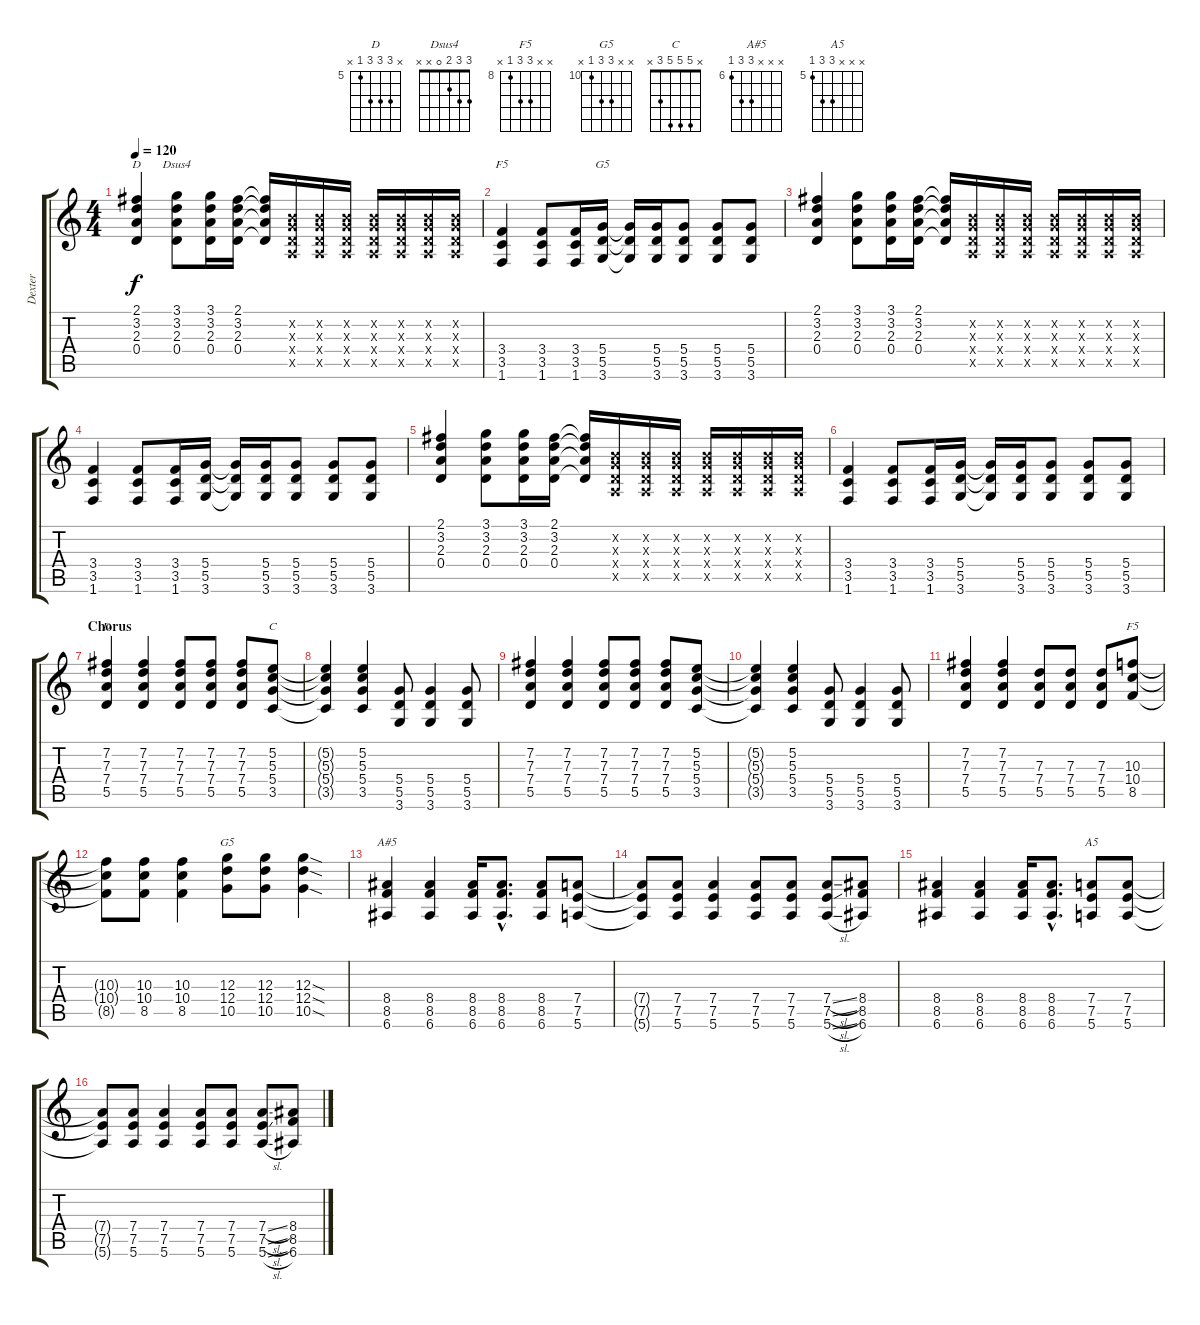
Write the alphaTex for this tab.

\track ("Dexter" "Dexter") {instrument distortionguitar}
\staff {score tabs}
\tuning (E4 B3 G3 D3 A2 E2) {hide}
\chord ("D" 2 3 2 0 x x)
\chord ("Dsus4" 3 3 2 0 x x)
\chord ("F5" x x x 3 3 1)
\chord ("G5" x x x 5 5 3)
\chord ("D" x 7 7 7 5 x) {firstfret 5}
\chord ("C" x 5 5 5 3 x)
\chord ("F5" x x 10 10 8 x) {firstfret 8}
\chord ("G5" x x 12 12 10 x) {firstfret 10}
\chord ("A#5" x x x 8 8 6) {firstfret 6}
\chord ("A5" x x x 7 7 5) {firstfret 5}
\ts (4 4)
\tempo 120
\clef g2
\ks c
(2.1 3.2 2.3 0.4).4{ch "D" dy f} (3.1 3.2 2.3 0.4).8{ch "Dsus4"} (3.1 3.2 2.3 0.4).16 (2.1 3.2 2.3 0.4).16 (2.1{t} 3.2{t} 2.3{t} 0.4{t}).16 (0.2{x} 0.3{x} 0.4{x} 0.5{x}).16 (0.2{x} 0.3{x} 0.4{x} 0.5{x}).16 (0.2{x} 0.3{x} 0.4{x} 0.5{x}).16 (0.2{x} 0.3{x} 0.4{x} 0.5{x}).16 (0.2{x} 0.3{x} 0.4{x} 0.5{x}).16 (0.2{x} 0.3{x} 0.4{x} 0.5{x}).16 (0.2{x} 0.3{x} 0.4{x} 0.5{x}).16 |
(3.4 3.5 1.6).4{ch "F5"} (3.4 3.5 1.6).8 (3.4 3.5 1.6).16 (5.4 5.5 3.6).16{ch "G5"} (5.4{t} 5.5{t} 3.6{t}).16 (5.4 5.5 3.6).16 (5.4 5.5 3.6).8 (5.4 5.5 3.6).8 (5.4 5.5 3.6).8 |
(2.1 3.2 2.3 0.4).4 (3.1 3.2 2.3 0.4).8 (3.1 3.2 2.3 0.4).16 (2.1 3.2 2.3 0.4).16 (2.1{t} 3.2{t} 2.3{t} 0.4{t}).16 (0.2{x} 0.3{x} 0.4{x} 0.5{x}).16 (0.2{x} 0.3{x} 0.4{x} 0.5{x}).16 (0.2{x} 0.3{x} 0.4{x} 0.5{x}).16 (0.2{x} 0.3{x} 0.4{x} 0.5{x}).16 (0.2{x} 0.3{x} 0.4{x} 0.5{x}).16 (0.2{x} 0.3{x} 0.4{x} 0.5{x}).16 (0.2{x} 0.3{x} 0.4{x} 0.5{x}).16 |
(3.4 3.5 1.6).4 (3.4 3.5 1.6).8 (3.4 3.5 1.6).16 (5.4 5.5 3.6).16 (5.4{t} 5.5{t} 3.6{t}).16 (5.4 5.5 3.6).16 (5.4 5.5 3.6).8 (5.4 5.5 3.6).8 (5.4 5.5 3.6).8 |
(2.1 3.2 2.3 0.4).4 (3.1 3.2 2.3 0.4).8 (3.1 3.2 2.3 0.4).16 (2.1 3.2 2.3 0.4).16 (2.1{t} 3.2{t} 2.3{t} 0.4{t}).16 (0.2{x} 0.3{x} 0.4{x} 0.5{x}).16 (0.2{x} 0.3{x} 0.4{x} 0.5{x}).16 (0.2{x} 0.3{x} 0.4{x} 0.5{x}).16 (0.2{x} 0.3{x} 0.4{x} 0.5{x}).16 (0.2{x} 0.3{x} 0.4{x} 0.5{x}).16 (0.2{x} 0.3{x} 0.4{x} 0.5{x}).16 (0.2{x} 0.3{x} 0.4{x} 0.5{x}).16 |
(3.4 3.5 1.6).4 (3.4 3.5 1.6).8 (3.4 3.5 1.6).16 (5.4 5.5 3.6).16 (5.4{t} 5.5{t} 3.6{t}).16 (5.4 5.5 3.6).16 (5.4 5.5 3.6).8 (5.4 5.5 3.6).8 (5.4 5.5 3.6).8 |
\section ("" "Chorus")
(7.2 7.3 7.4 5.5).4{ch "D"} (7.2 7.3 7.4 5.5).4 (7.2 7.3 7.4 5.5).8 (7.2 7.3 7.4 5.5).8 (7.2 7.3 7.4 5.5).8 (5.2 5.3 5.4 3.5).8{ch "C"} |
(5.2{t} 5.3{t} 5.4{t} 3.5{t}).4 (5.2 5.3 5.4 3.5).4 (5.4 5.5 3.6).8 (5.4 5.5 3.6).4 (5.4 5.5 3.6).8 |
(7.2 7.3 7.4 5.5).4 (7.2 7.3 7.4 5.5).4 (7.2 7.3 7.4 5.5).8 (7.2 7.3 7.4 5.5).8 (7.2 7.3 7.4 5.5).8 (5.2 5.3 5.4 3.5).8 |
(5.2{t} 5.3{t} 5.4{t} 3.5{t}).4 (5.2 5.3 5.4 3.5).4 (5.4 5.5 3.6).8 (5.4 5.5 3.6).4 (5.4 5.5 3.6).8 |
(7.2 7.3 7.4 5.5).4 (7.2 7.3 7.4 5.5).4 (7.3 7.4 5.5).8 (7.3 7.4 5.5).8 (7.3 7.4 5.5).8 (10.3 10.4 8.5).8{ch "F5"} |
(10.3{t} 10.4{t} 8.5{t}).8 (10.3 10.4 8.5).8 (10.3 10.4 8.5).4 (12.3 12.4 10.5).8{ch "G5"} (12.3 12.4 10.5).8 (12.3{sod} 12.4{sod} 10.5{sod}).4 |
(8.4 8.5 6.6).4{ch "A#5"} (8.4 8.5 6.6).4 (8.4 8.5 6.6).16 (8.4{hac} 8.5{hac} 6.6{hac}).8{d} (8.4 8.5 6.6).8 (7.4 7.5 5.6).8 |
(7.4{t} 7.5{t} 5.6{t}).8 (7.4 7.5 5.6).8 (7.4 7.5 5.6).4 (7.4 7.5 5.6).8 (7.4 7.5 5.6).8 (7.4{sl} 7.5{sl} 5.6{sl}).8 (8.4 8.5 6.6).8 |
(8.4 8.5 6.6).4 (8.4 8.5 6.6).4 (8.4 8.5 6.6).16 (8.4{hac} 8.5{hac} 6.6{hac}).8{d} (7.4 7.5 5.6).8{ch "A5"} (7.4 7.5 5.6).8 |
(7.4{t} 7.5{t} 5.6{t}).8 (7.4 7.5 5.6).8 (7.4 7.5 5.6).4 (7.4 7.5 5.6).8 (7.4 7.5 5.6).8 (7.4{sl} 7.5{sl} 5.6{sl}).8 (8.4 8.5 6.6).8
